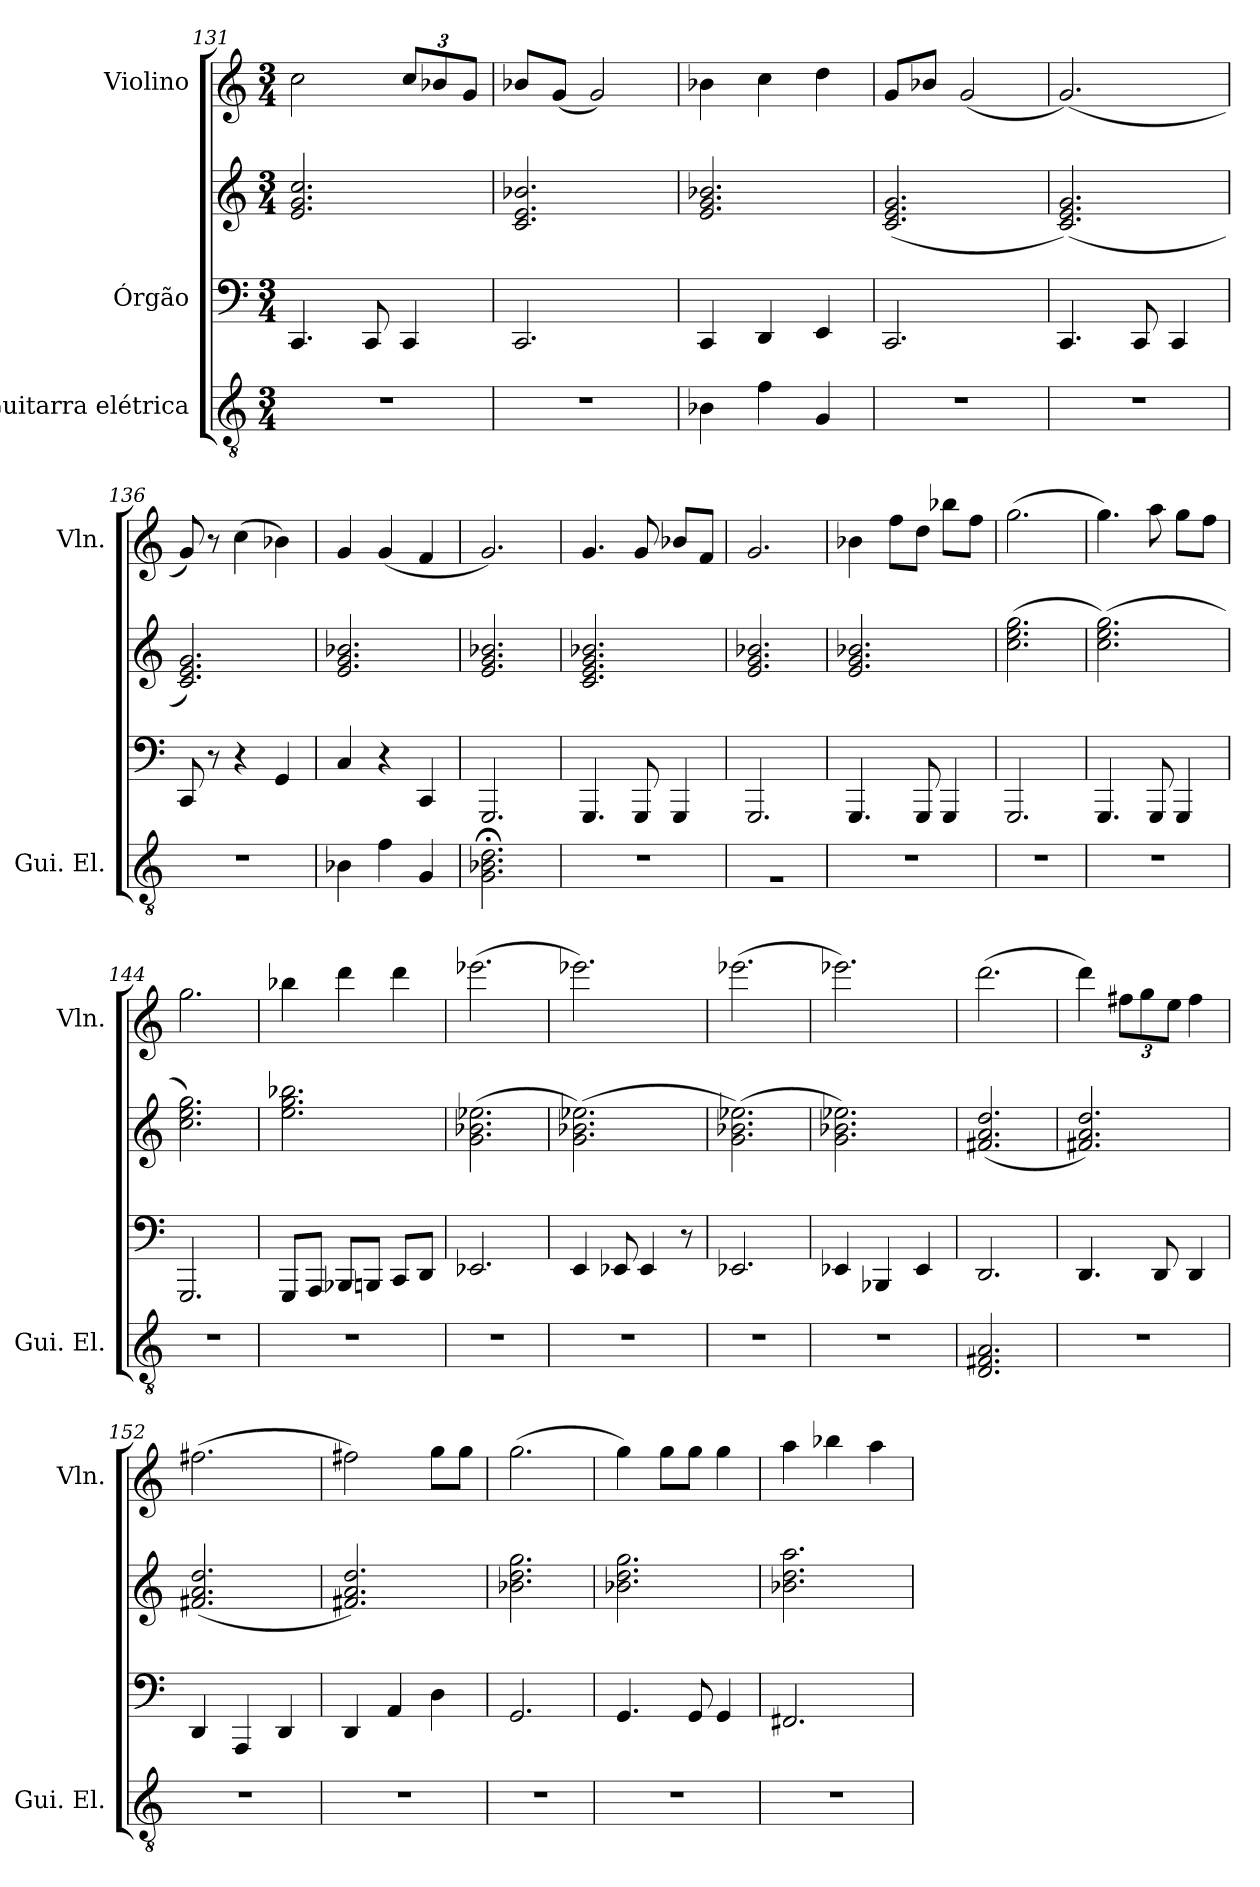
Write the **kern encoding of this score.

**kern	**kern	**kern	**kern
*part3	*part2	*part2	*part1
*staff4	*staff3	*staff2	*staff1
*I"Guitarra elétrica	*I"Órgão	*	*I"Violino
*I'Gui. El.	*	*	*I'Vln.
*clefGv2	*clefF4	*clefG2	*clefG2
*k[]	*k[]	*k[]	*k[]
*M3/4	*M3/4	*M3/4	*M3/4
=131	=131	=131	=131
2.r	4.CC/	2.e/ 2.g/ 2.cc/	2cc\
.	8CC/	.	.
*	*	*	*Xbrackettup
.	4CC/	.	12cc/L
.	.	.	12b-X/
.	.	.	12g/J
=132	=132	=132	=132
2.r	2.CC/	2.c/ 2.e/ 2.b-X/	8b-X/L
.	.	.	(8g/J
.	.	.	2g/)
=133	=133	=133	=133
4B-X\	4CC/	2.e/ 2.g/ 2.b-X/	4b-X\
4f\	4DD/	.	4cc\
4G/	4EE/	.	4dd\
!!LO:PB:g=z
=134	=134	=134	=134
2.r	2.CC/	(2.c/ 2.e/ 2.g/	8g/L
.	.	.	8b-X/J
.	.	.	(2g/
=135	=135	=135	=135
2.r	4.CC/	(2.c/ 2.e/ 2.g/)	(2.g/)
.	8CC/	.	.
.	4CC/	.	.
=136	=136	=136	=136
2.r	8CC/	2.c/ 2.e/ 2.g/)	8g/)
.	8r	.	8r
.	4r	.	(4cc\
.	4GG/	.	4b-X\)
=137	=137	=137	=137
4B-X\	4C/	2.e/ 2.g/ 2.b-X/	4g/
4f\	4r	.	(4g/
4G/	4CC/	.	4f/
=138	=138	=138	=138
2.G\;< 2.B-X\;< 2.d\;<	2.GGG/	2.e/ 2.g/ 2.b-X/	2.g/)
=139	=139	=139	=139
2.r	4.GGG/	2.c/ 2.e/ 2.g/ 2.b-X/	4.g/
.	8GGG/	.	8g/
.	4GGG/	.	8b-X/L
.	.	.	8f/J
=140	=140	=140	=140
2.rG	2.GGG/	2.e/ 2.g/ 2.b-X/	2.g/
=141	=141	=141	=141
2.r	4.GGG/	2.e/ 2.g/ 2.b-X/	4b-X\
.	.	.	8ff\L
.	8GGG/	.	8dd\J
.	4GGG/	.	8bb-X\L
.	.	.	8ff\J
!!LO:LB:g=z
=142	=142	=142	=142
2.r	2.GGG/	(2.cc\ 2.ee\ 2.gg\	(2.gg\
=143	=143	=143	=143
2.r	4.GGG/	(2.cc\ 2.ee\ 2.gg\)	4.gg\)
.	8GGG/	.	8aa\
.	4GGG/	.	8gg\L
.	.	.	8ff\J
=144	=144	=144	=144
2.r	2.GGG/	2.cc\ 2.ee\ 2.gg\)	2.gg\
=145	=145	=145	=145
2.r	8GGG/L	2.ee\ 2.gg\ 2.bb-X\	4bb-X\
.	8AAA/J	.	.
.	8BBB-X/L	.	4ddd\
.	8BBBn/J	.	.
.	8CC/L	.	4ddd\
.	8DD/J	.	.
=146	=146	=146	=146
2.r	2.EE-X/	(2.g\ 2.b-X\ 2.ee-X\	(2.eee-X\
=147	=147	=147	=147
2.r	4EE/	(2.g\ 2.b-X\ 2.ee-X\)	2.eee-X\)
.	8EE-X/	.	.
.	4EE-/	.	.
.	8r	.	.
=148	=148	=148	=148
2.r	2.EE-X/	(2.g\ 2.b-X\ 2.ee-X\)	(2.eee-X\
=149	=149	=149	=149
2.r	4EE-X/	2.g\ 2.b-X\ 2.ee-X\)	2.eee-X\)
.	4BBB-X/	.	.
.	4EE-/	.	.
!!LO:LB:g=z
=150	=150	=150	=150
2.D/ 2.F#X/ 2.A/	2.DD/	(2.f#X/ 2.a/ 2.dd/	(2.ddd\
=151	=151	=151	=151
2.r	4.DD/	2.f#X/ 2.a/ 2.dd/)	4ddd\)
.	.	.	12ff#X\L
.	.	.	12gg\
.	8DD/	.	.
.	.	.	12ee\J
.	4DD/	.	4ff#\
=152	=152	=152	=152
2.r	4DD/	(2.f#X/ 2.a/ 2.dd/	(2.ff#X\
.	4AAA/	.	.
.	4DD/	.	.
=153	=153	=153	=153
2.r	4DD/	2.f#X/ 2.a/ 2.dd/)	2ff#X\)
.	4AA/	.	.
.	4D\	.	8gg\L
.	.	.	8gg\J
=154	=154	=154	=154
2.r	2.GG/	2.b-X\ 2.dd\ 2.gg\	(2.gg\
=155	=155	=155	=155
2.r	4.GG/	2.b-X\ 2.dd\ 2.gg\	4gg\)
.	.	.	8gg\L
.	8GG/	.	8gg\J
.	4GG/	.	4gg\
=156	=156	=156	=156
2.r	2.FF#X/	2.b-X\ 2.dd\ 2.aa\	4aa\
.	.	.	4bb-X\
.	.	.	4aa\
=	=	=	=
*-	*-	*-	*-
